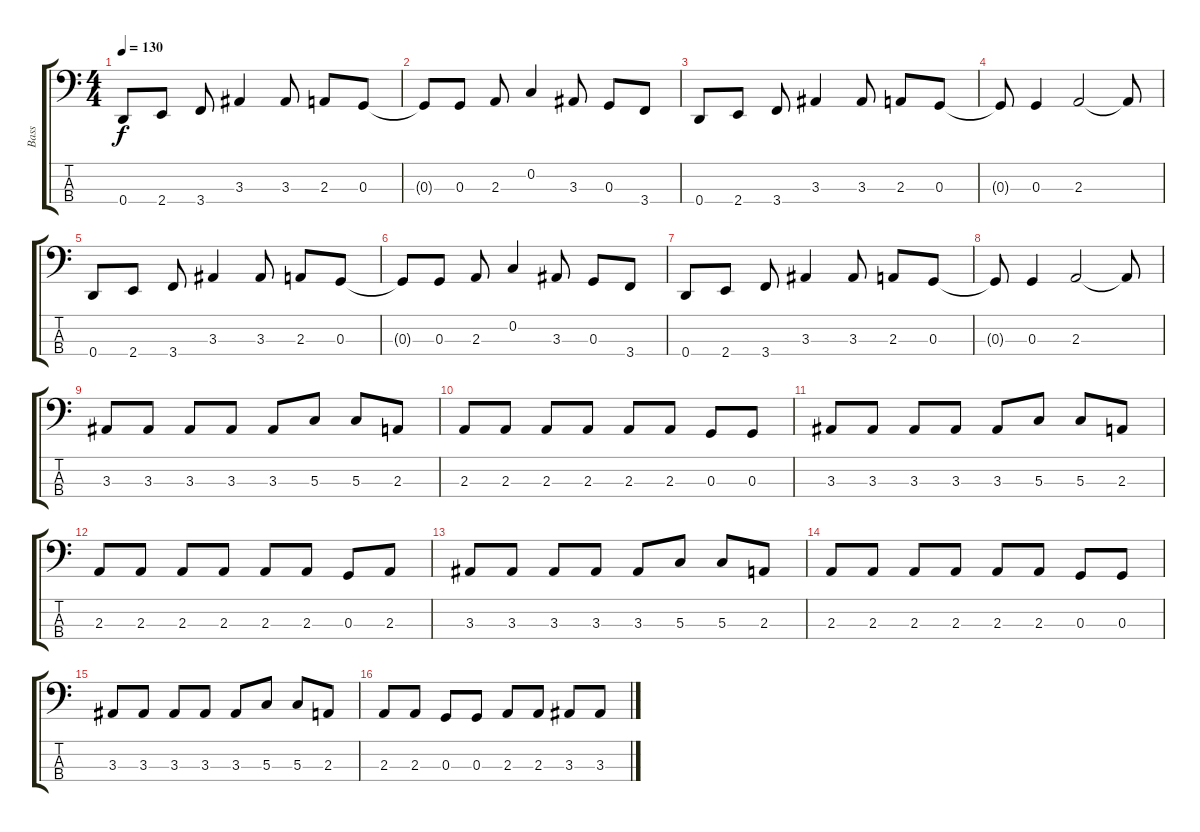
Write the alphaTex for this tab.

\track ("Bass" "Bass") {instrument electricbassfinger}
\staff {score tabs}
\tuning (F2 C2 G1 D1) {hide}
\ts (4 4)
\tempo 130
\clef f4
\ks c
0.4.8{dy f} 2.4.8 3.4.8 3.3.4 3.3.8 2.3.8 0.3.8 |
0.3{t}.8 0.3.8 2.3.8 0.2.4 3.3.8 0.3.8 3.4.8 |
0.4.8 2.4.8 3.4.8 3.3.4 3.3.8 2.3.8 0.3.8 |
0.3{t}.8 0.3.4 2.3.2 2.3{t}.8 |
0.4.8 2.4.8 3.4.8 3.3.4 3.3.8 2.3.8 0.3.8 |
0.3{t}.8 0.3.8 2.3.8 0.2.4 3.3.8 0.3.8 3.4.8 |
0.4.8 2.4.8 3.4.8 3.3.4 3.3.8 2.3.8 0.3.8 |
0.3{t}.8 0.3.4 2.3.2 2.3{t}.8 |
3.3.8 3.3.8 3.3.8 3.3.8 3.3.8 5.3.8 5.3.8 2.3.8 |
2.3.8 2.3.8 2.3.8 2.3.8 2.3.8 2.3.8 0.3.8 0.3.8 |
3.3.8 3.3.8 3.3.8 3.3.8 3.3.8 5.3.8 5.3.8 2.3.8 |
2.3.8 2.3.8 2.3.8 2.3.8 2.3.8 2.3.8 0.3.8 2.3.8 |
3.3.8 3.3.8 3.3.8 3.3.8 3.3.8 5.3.8 5.3.8 2.3.8 |
2.3.8 2.3.8 2.3.8 2.3.8 2.3.8 2.3.8 0.3.8 0.3.8 |
3.3.8 3.3.8 3.3.8 3.3.8 3.3.8 5.3.8 5.3.8 2.3.8 |
2.3.8 2.3.8 0.3.8 0.3.8 2.3.8 2.3.8 3.3.8 3.3.8
